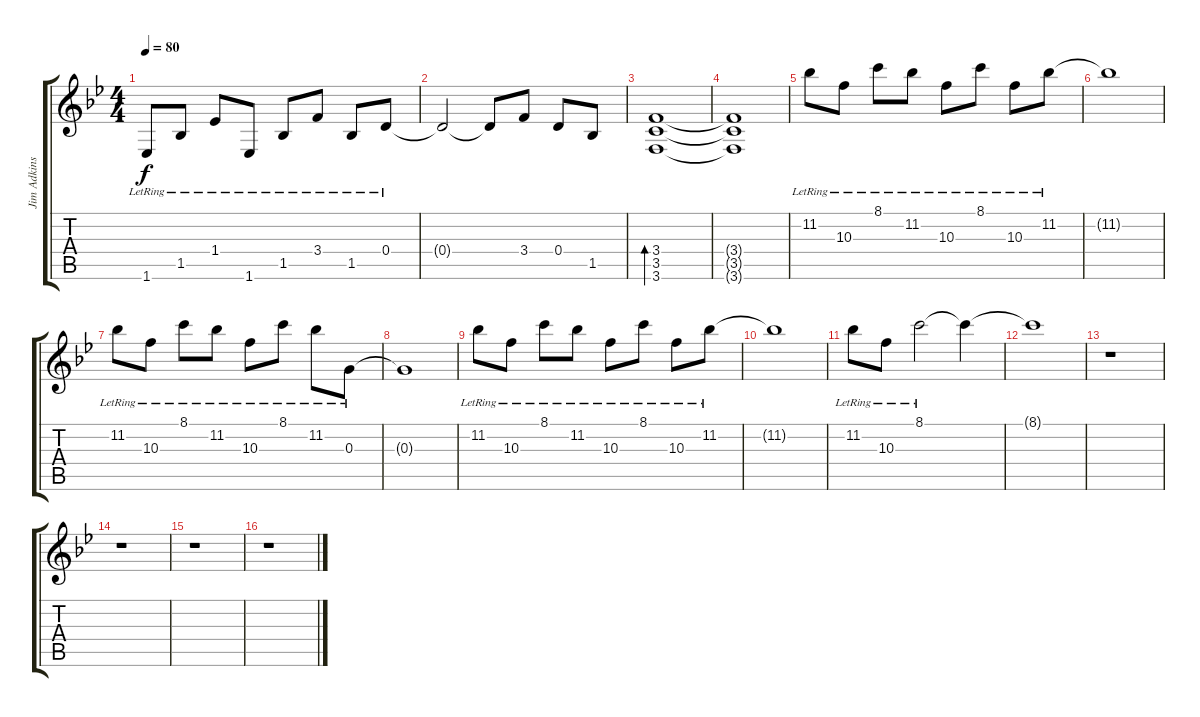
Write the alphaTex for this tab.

\track ("Jim Adkins" "Jim Adkins") {instrument electricguitarclean}
\staff {score tabs}
\tuning (E4 B3 G3 D3 A2 D2) {hide}
\ts (4 4)
\tempo 80
\clef g2
\ks bb
1.6{lr}.8{dy f} 1.5{lr}.8 1.4{lr}.8 1.6{lr}.8 1.5{lr}.8 3.4{lr}.8 1.5{lr}.8 0.4{lr}.8 |
0.4{t}.2 0.4{t}.8 3.4.8 0.4.8 1.5.8 |
(3.4 3.5 3.6).1{bd 30} |
(3.4{t} 3.5{t} 3.6{t}).1 |
11.2{lr}.8 10.3{lr}.8 8.1{lr}.8 11.2{lr}.8 10.3{lr}.8 8.1{lr}.8 10.3{lr}.8 11.2{lr}.8 |
11.2{t}.1 |
11.2{lr}.8 10.3{lr}.8 8.1{lr}.8 11.2{lr}.8 10.3{lr}.8 8.1{lr}.8 11.2{lr}.8 0.3{lr}.8 |
0.3{t}.1 |
11.2{lr}.8 10.3{lr}.8 8.1{lr}.8 11.2{lr}.8 10.3{lr}.8 8.1{lr}.8 10.3{lr}.8 11.2{lr}.8 |
11.2{t}.1 |
11.2{lr}.8 10.3{lr}.8 8.1{lr}.2 8.1{t}.4 |
8.1{t}.1 |
r.1 |
r.1 |
r.1 |
r.1
